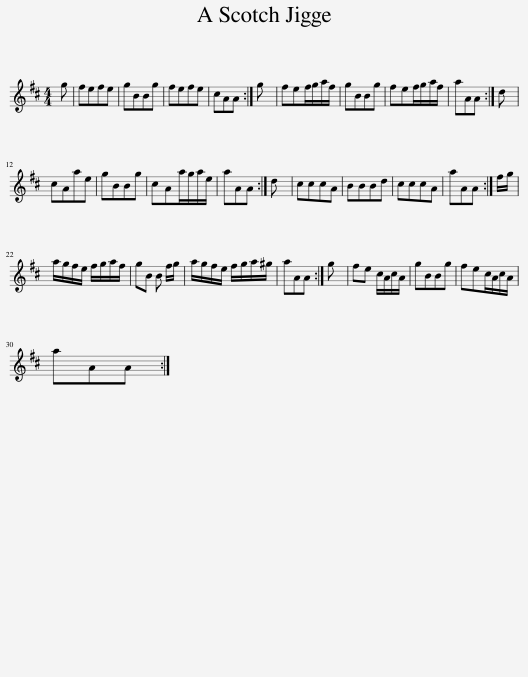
X:1
L:1/8
M:4/4
I:linebreak $
K:D
V:1 treble
V:1
 g | fefe | gBBg | fefe | cAA :| %5
 g | fef/g/a/f/ | gBBg | fef/g/a/f/ | aAA :| %10
 d |$ cAae | gBBg | cAa/g/a/e/ | aAA :| %15
 d | cccA | BBBd | cccA | aAA :| %20
 f/g/ |$ a/g/f/e/ f/g/a/f/ | gB B f/g/ | a/g/f/e/ f/g/a/^g/ | aAA :| %25
 g | fe c/A/c/A/ | gBBg | fec/A/c/A/ |$ aAA :| %30
